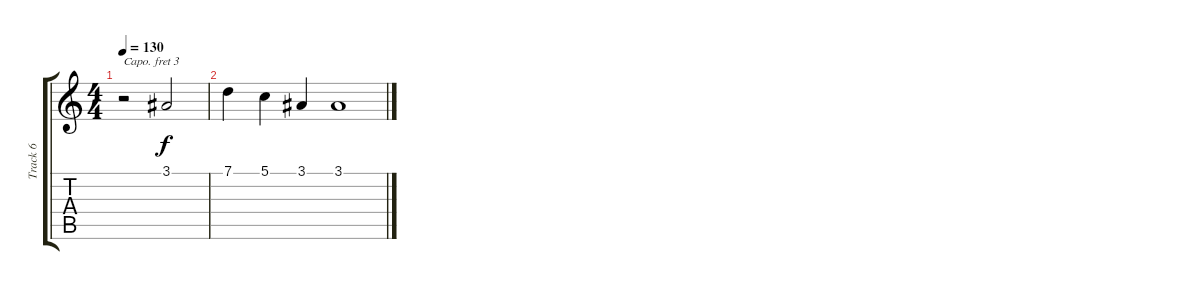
\track ("Track 6" "Track 6") {instrument lead2sawtooth}
\staff {score tabs}
\capo 3
\tuning (E4 B3 G3 D3 A2 E2) {hide}
\ts (4 4)
\tempo 130
\clef g2
\ks c
r.2{dy f} 3.1.2 |
7.1.4 5.1.4 3.1.4 3.1.1
